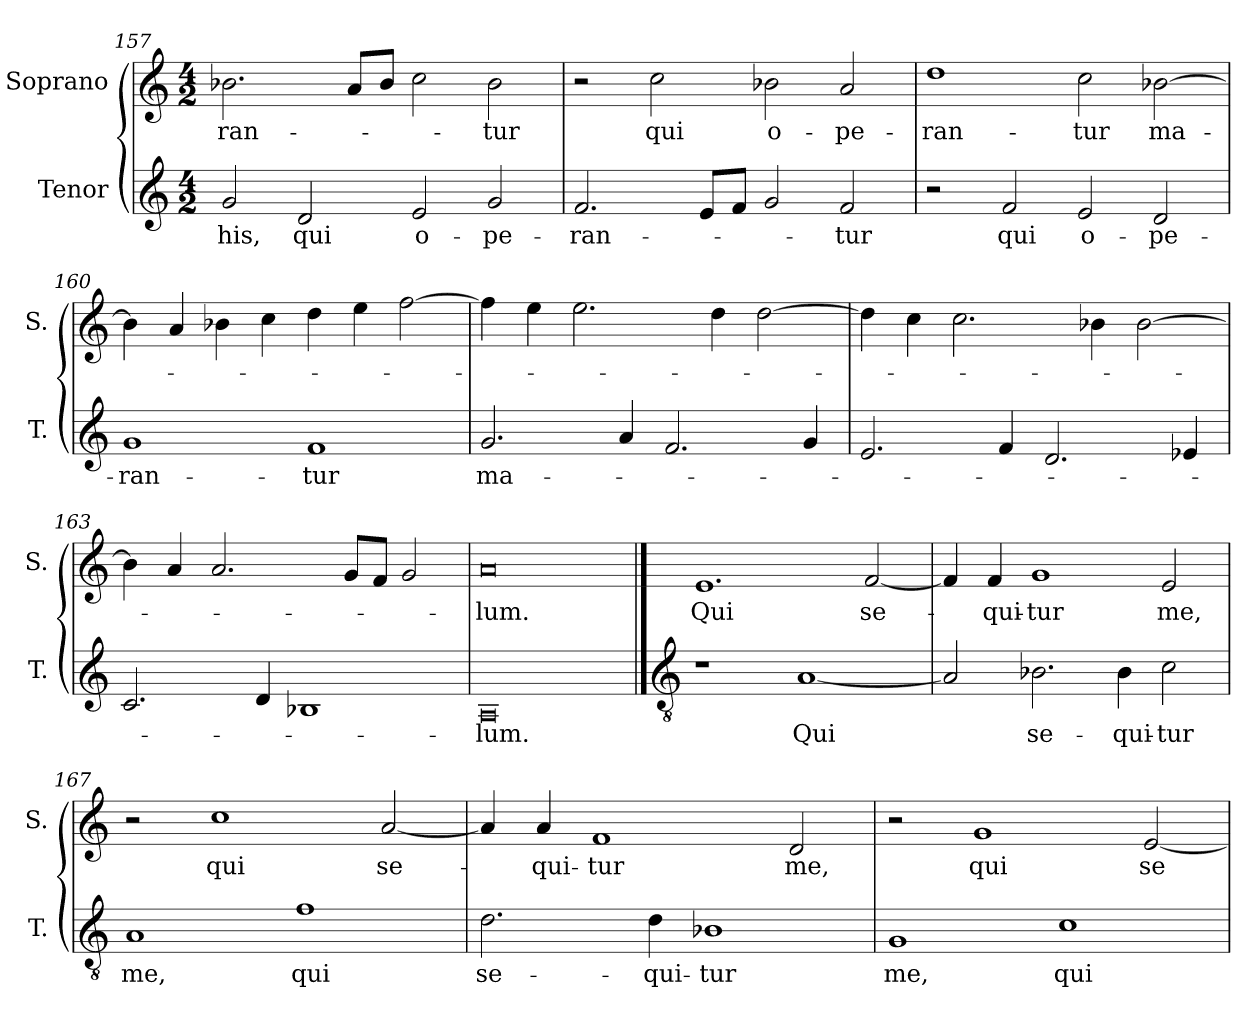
**kern	**text	**kern	**text
*part2	*part2	*part1	*part1
*staff2	*staff2	*staff1	*staff1
*I"Tenor	*	*I"Soprano	*
*I'T.	*	*I'S.	*
*clefG2	*	*clefG2	*
*ITrd7c12	*	*	*
*k[]	*	*k[]	*
*C:	*	*C:	*
*M4/2	*	*M4/2	*
=157	=157	=157	=157
!	!LO:LY:b:color=#000000	!	!
!	!	!	!LO:LY:b:color=#000000
2Gi/	his,	2.b-Xi\	-ran-
!	!LO:LY:b:color=#000000	!	!
2Di/	qui	.	.
.	.	8ai/L	.
.	.	8b-i/J	.
!	!LO:LY:b:color=#000000	!	!
2Ei/	o-	2cci\	.
!	!LO:LY:b:color=#000000	!	!
!	!	!	!LO:LY:b:color=#000000
2Gi/	-pe-	2b-i\	-tur
=158	=158	=158	=158
!	!LO:LY:b:color=#000000	!	!
2.Fi/	-ran-	2r	.
!	!	!	!LO:LY:b:color=#000000
.	.	2cci\	qui
8Ei/L	.	.	.
8Fi/J	.	.	.
!	!	!	!LO:LY:b:color=#000000
2Gi/	.	2b-Xi\	o-
!	!LO:LY:b:color=#000000	!	!
!	!	!	!LO:LY:b:color=#000000
2Fi/	-tur	2ai/	-pe-
!!LO:LB:g=z
=159	=159	=159	=159
!	!	!	!LO:LY:b:color=#000000
2r	.	1ddi	-ran-
!	!LO:LY:b:color=#000000	!	!
2Fi/	qui	.	.
!	!LO:LY:b:color=#000000	!	!
!	!	!	!LO:LY:b:color=#000000
2Ei/	o-	2cci\	-tur
!	!LO:LY:b:color=#000000	!	!
!	!	!	!LO:LY:b:color=#000000
2Di/	-pe-	[2b-Xi\	ma-
=160	=160	=160	=160
!	!LO:LY:b:color=#000000	!	!
1Gi	-ran-	4b-i\]	.
.	.	4ai/	.
.	.	4b-Xi\	.
.	.	4cci\	.
!	!LO:LY:b:color=#000000	!	!
1Fi	-tur	4ddi\	.
.	.	4eei\	.
.	.	[2ffi\	.
=161	=161	=161	=161
!	!LO:LY:b:color=#000000	!	!
2.Gi/	ma-	4ffi\]	.
.	.	4eei\	.
.	.	2.eei\	.
4Ai/	.	.	.
2.Fi/	.	.	.
.	.	4ddi\	.
.	.	[2ddi\	.
4Gi/	.	.	.
=162	=162	=162	=162
2.Ei/	.	4ddi\]	.
.	.	4cci\	.
.	.	2.cci\	.
4Fi/	.	.	.
2.Di/	.	.	.
.	.	4b-Xi\	.
.	.	[2b-i\	.
4E-Xi/	.	.	.
=163	=163	=163	=163
2.Ci/	.	4b-i\]	.
.	.	4ai/	.
.	.	2.ai/	.
4Di/	.	.	.
1BB-Xi	.	.	.
.	.	8gi/L	.
.	.	8fi/J	.
.	.	2gi/	.
=164	=164	=164	=164
!	!LO:LY:b:color=#000000	!	!
!	!	!	!LO:LY:b:color=#000000
0AAi	-lum.	0ai	-lum.
!!LO:PB:g=z
==165	==165	==165	==165
*clefGv2	*	*	*
!	!	!	!LO:LY:b:color=#000000
1r	.	1.ei	Qui
!	!LO:LY:b:color=#000000	!	!
[1AAi	Qui	.	.
!	!	!	!LO:LY:b:color=#000000
.	.	[2fi/	se-
=166	=166	=166	=166
2AAi/]	.	4fi/]	.
!	!	!	!LO:LY:b:color=#000000
.	.	4fi/	-qui-
!	!LO:LY:b:color=#000000	!	!
!	!	!	!LO:LY:b:color=#000000
2.BB-Xi\	se-	1gi	-tur
!	!LO:LY:b:color=#000000	!	!
4BB-i\	-qui-	.	.
!	!LO:LY:b:color=#000000	!	!
!	!	!	!LO:LY:b:color=#000000
2Ci\	-tur	2ei/	me,
=167	=167	=167	=167
!	!LO:LY:b:color=#000000	!	!
1AAi	me,	2r	.
!	!	!	!LO:LY:b:color=#000000
.	.	1cci	qui
!	!LO:LY:b:color=#000000	!	!
1Fi	qui	.	.
!	!	!	!LO:LY:b:color=#000000
.	.	[2ai/	se-
=168	=168	=168	=168
!	!LO:LY:b:color=#000000	!	!
2.Di\	se-	4ai/]	.
!	!	!	!LO:LY:b:color=#000000
.	.	4ai/	-qui-
!	!	!	!LO:LY:b:color=#000000
.	.	1fi	-tur
!	!LO:LY:b:color=#000000	!	!
4Di\	-qui-	.	.
!	!LO:LY:b:color=#000000	!	!
1BB-Xi	-tur	.	.
!	!	!	!LO:LY:b:color=#000000
.	.	2di/	me,
=169	=169	=169	=169
!	!LO:LY:b:color=#000000	!	!
1GGi	me,	2r	.
!	!	!	!LO:LY:b:color=#000000
.	.	1gi	qui
!	!LO:LY:b:color=#000000	!	!
1Ci	qui	.	.
!	!	!	!LO:LY:b:color=#000000
.	.	[2ei/	se-
=	=	=	=
*-	*-	*-	*-
